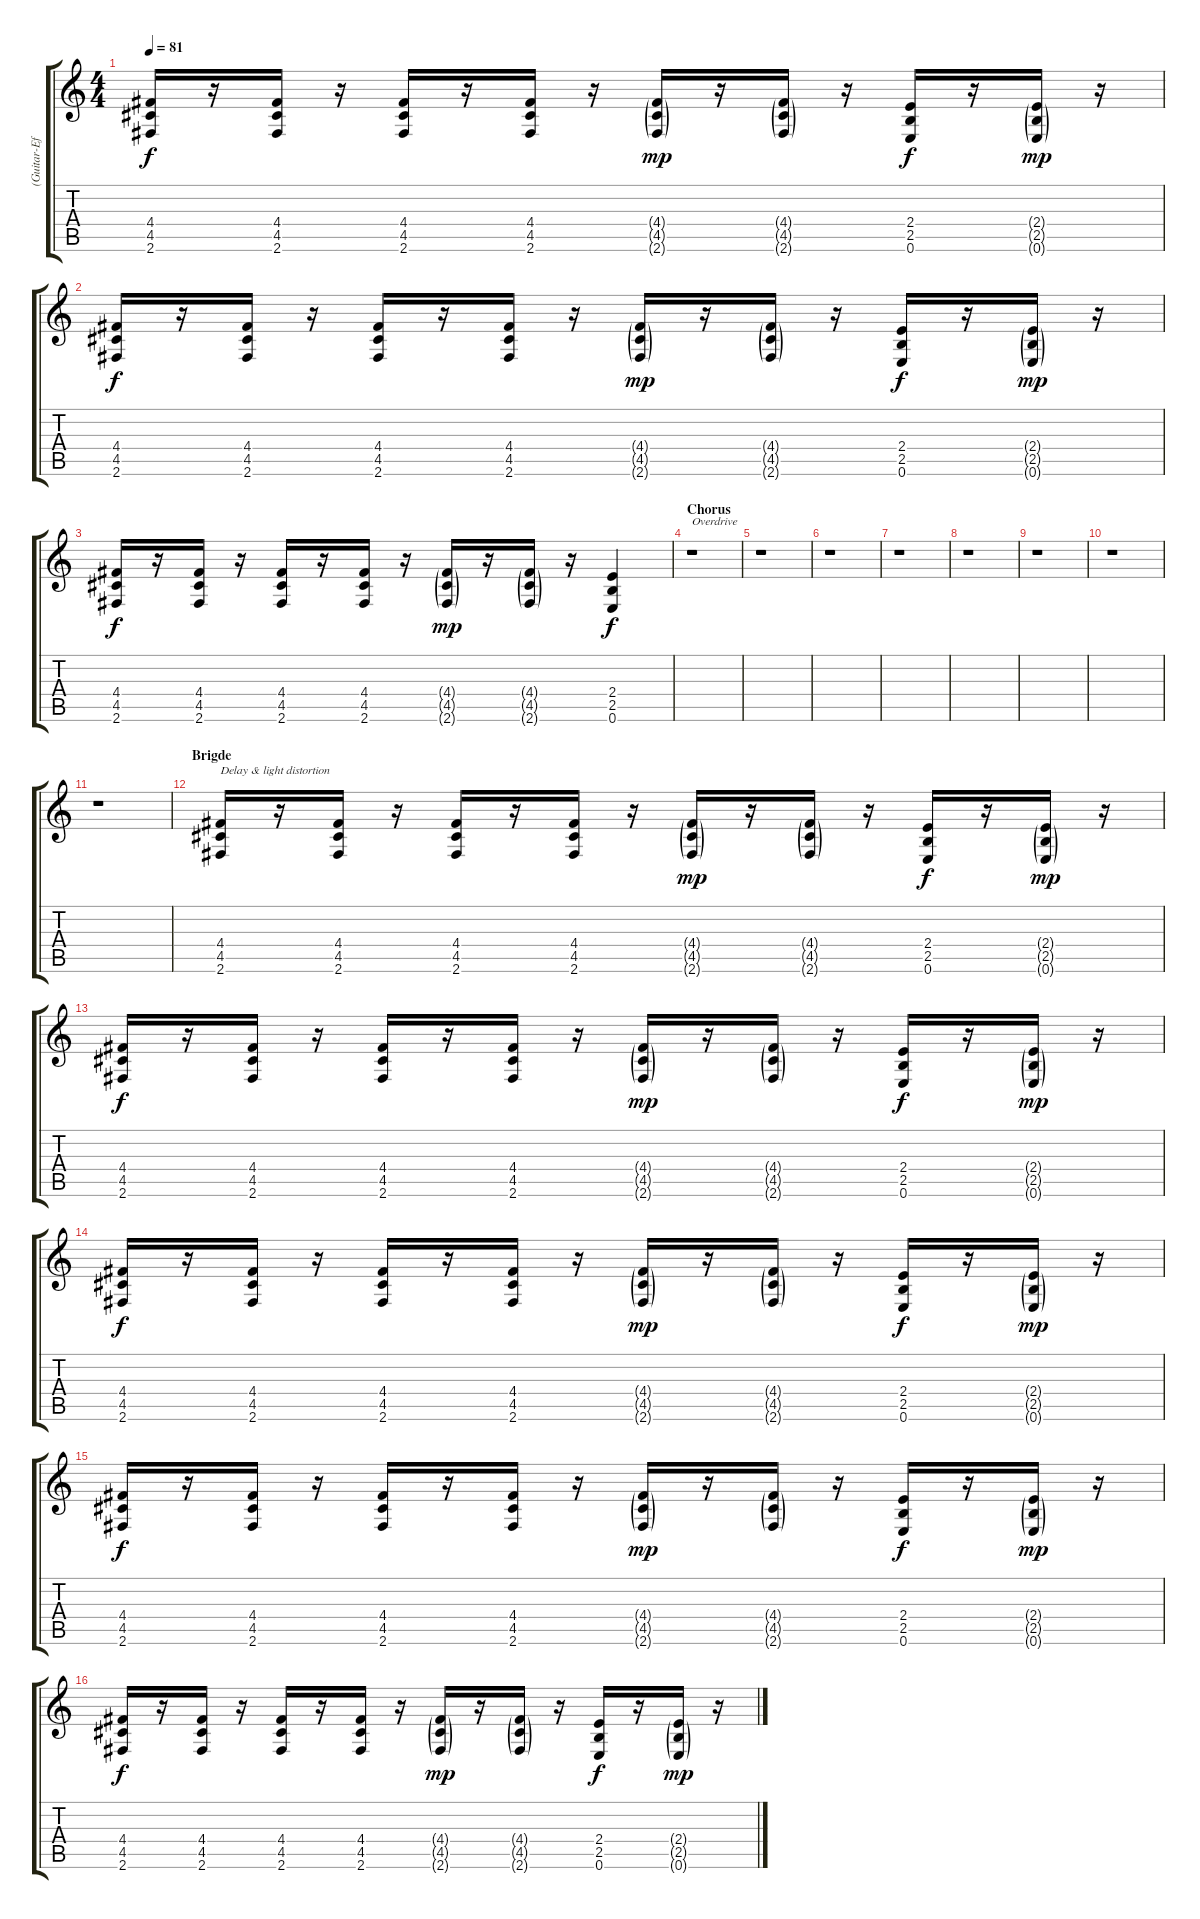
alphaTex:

\track ("(Guitar-Effects and Fills)" "(Guitar-Ef") {instrument distortionguitar}
\staff {score tabs}
\tuning (E4 B3 G3 D3 A2 E2) {hide}
\ts (4 4)
\tempo 81
\clef g2
\ks c
(4.4 4.5 2.6).16{dy f volume 6 instrument distortionguitar} r.16 (4.4 4.5 2.6).16 r.16 (4.4 4.5 2.6).16 r.16 (4.4 4.5 2.6).16 r.16 (4.4{g} 4.5{g} 2.6{g}).16{dy mp} r.16 (4.4{g} 4.5{g} 2.6{g}).16 r.16 (2.4 2.5 0.6).16{dy f volume 12} r.16 (2.4{g} 2.5{g} 0.6{g}).16{dy mp} r.16 |
(4.4 4.5 2.6).16{dy f volume 6 instrument distortionguitar} r.16 (4.4 4.5 2.6).16 r.16 (4.4 4.5 2.6).16 r.16 (4.4 4.5 2.6).16 r.16 (4.4{g} 4.5{g} 2.6{g}).16{dy mp} r.16 (4.4{g} 4.5{g} 2.6{g}).16 r.16 (2.4 2.5 0.6).16{dy f volume 12} r.16 (2.4{g} 2.5{g} 0.6{g}).16{dy mp} r.16 |
(4.4 4.5 2.6).16{dy f volume 6 instrument distortionguitar} r.16 (4.4 4.5 2.6).16 r.16 (4.4 4.5 2.6).16 r.16 (4.4 4.5 2.6).16 r.16 (4.4{g} 4.5{g} 2.6{g}).16{dy mp} r.16 (4.4{g} 4.5{g} 2.6{g}).16 r.16 (2.4 2.5 0.6).4{dy f volume 12} |
\section ("" "Chorus")
r.1{txt "Overdrive"} |
r.1 |
r.1 |
r.1 |
r.1 |
r.1 |
r.1 |
r.1 |
\section ("" "Brigde")
(4.4 4.5 2.6).16{txt "Delay & light distortion" volume 6 instrument distortionguitar} r.16 (4.4 4.5 2.6).16 r.16 (4.4 4.5 2.6).16 r.16 (4.4 4.5 2.6).16 r.16 (4.4{g} 4.5{g} 2.6{g}).16{dy mp} r.16 (4.4{g} 4.5{g} 2.6{g}).16 r.16 (2.4 2.5 0.6).16{dy f volume 12} r.16 (2.4{g} 2.5{g} 0.6{g}).16{dy mp} r.16 |
(4.4 4.5 2.6).16{dy f volume 6 instrument distortionguitar} r.16 (4.4 4.5 2.6).16 r.16 (4.4 4.5 2.6).16 r.16 (4.4 4.5 2.6).16 r.16 (4.4{g} 4.5{g} 2.6{g}).16{dy mp} r.16 (4.4{g} 4.5{g} 2.6{g}).16 r.16 (2.4 2.5 0.6).16{dy f volume 12} r.16 (2.4{g} 2.5{g} 0.6{g}).16{dy mp} r.16 |
(4.4 4.5 2.6).16{dy f volume 6 instrument distortionguitar} r.16 (4.4 4.5 2.6).16 r.16 (4.4 4.5 2.6).16 r.16 (4.4 4.5 2.6).16 r.16 (4.4{g} 4.5{g} 2.6{g}).16{dy mp} r.16 (4.4{g} 4.5{g} 2.6{g}).16 r.16 (2.4 2.5 0.6).16{dy f volume 12} r.16 (2.4{g} 2.5{g} 0.6{g}).16{dy mp} r.16 |
(4.4 4.5 2.6).16{dy f volume 6 instrument distortionguitar} r.16 (4.4 4.5 2.6).16 r.16 (4.4 4.5 2.6).16 r.16 (4.4 4.5 2.6).16 r.16 (4.4{g} 4.5{g} 2.6{g}).16{dy mp} r.16 (4.4{g} 4.5{g} 2.6{g}).16 r.16 (2.4 2.5 0.6).16{dy f volume 12} r.16 (2.4{g} 2.5{g} 0.6{g}).16{dy mp} r.16 |
(4.4 4.5 2.6).16{dy f volume 6 instrument distortionguitar} r.16 (4.4 4.5 2.6).16 r.16 (4.4 4.5 2.6).16 r.16 (4.4 4.5 2.6).16 r.16 (4.4{g} 4.5{g} 2.6{g}).16{dy mp} r.16 (4.4{g} 4.5{g} 2.6{g}).16 r.16 (2.4 2.5 0.6).16{dy f volume 12} r.16 (2.4{g} 2.5{g} 0.6{g}).16{dy mp} r.16
